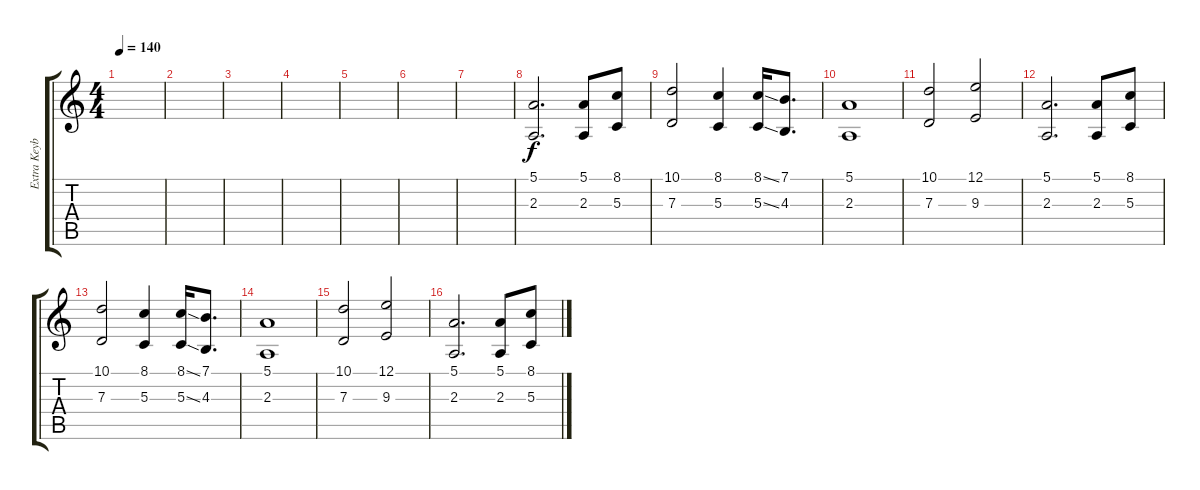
\track ("Extra Keyboard" "Extra Keyb") {instrument tremolostrings}
\staff {score tabs}
\tuning (E4 B3 G3 D3 A2 E2) {hide}
\ts (4 4)
\tempo 140
\clef g2
\ks c
|
|
|
|
|
|
|
(5.1 2.3).2{d volume 10 instrument stringensemble1} (5.1 2.3).8 (8.1 5.3).8 |
(10.1 7.3).2 (8.1 5.3).4 (8.1{ss} 5.3{ss}).16 (7.1 4.3).8{d} |
(5.1 2.3).1 |
(10.1 7.3).2 (12.1 9.3).2 |
(5.1 2.3).2{d} (5.1 2.3).8 (8.1 5.3).8 |
(10.1 7.3).2 (8.1 5.3).4 (8.1{ss} 5.3{ss}).16 (7.1 4.3).8{d} |
(5.1 2.3).1 |
(10.1 7.3).2 (12.1 9.3).2 |
(5.1 2.3).2{d} (5.1 2.3).8 (8.1 5.3).8
